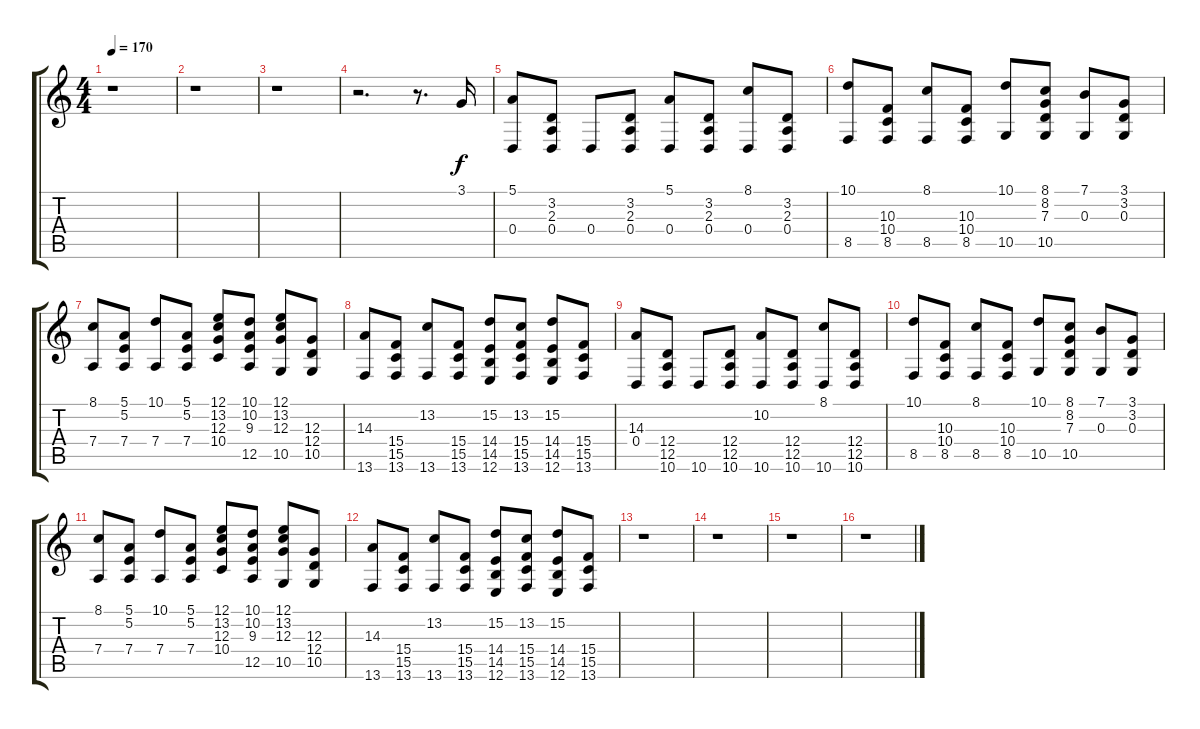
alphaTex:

\track "" {instrument accordion}
\staff {score tabs}
\tuning (E4 B3 G3 D3 A2 E2) {hide}
\ts (4 4)
\tempo 170
\clef g2
\ks c
r.1{dy f} |
r.1 |
r.1 |
r.2{d} r.8{d} 3.1.16 |
(5.1 0.4).8 (3.2 2.3 0.4).8 0.4.8 (3.2 2.3 0.4).8 (5.1 0.4).8 (3.2 2.3 0.4).8 (8.1 0.4).8 (3.2 2.3 0.4).8 |
(10.1 8.5).8 (10.3 10.4 8.5).8 (8.1 8.5).8 (10.3 10.4 8.5).8 (10.1 10.5).8 (8.1 8.2 7.3 10.5).8 (7.1 0.3).8 (3.1 3.2 0.3).8 |
(8.1 7.4).8 (5.1 5.2 7.4).8 (10.1 7.4).8 (5.1 5.2 7.4).8 (12.1 13.2 12.3 10.4).8 (10.1 10.2 9.3 12.5).8 (12.1 13.2 12.3 10.5).8 (12.3 12.4 10.5).8 |
(14.3 13.6).8 (15.4 15.5 13.6).8 (13.2 13.6).8 (15.4 15.5 13.6).8 (15.2 14.4 14.5 12.6).8 (13.2 15.4 15.5 13.6).8 (15.2 14.4 14.5 12.6).8 (15.4 15.5 13.6).8 |
(14.3 0.4).8 (12.4 12.5 10.6).8 10.6.8 (12.4 12.5 10.6).8 (10.2 10.6).8 (12.4 12.5 10.6).8 (8.1 10.6).8 (12.4 12.5 10.6).8 |
(10.1 8.5).8 (10.3 10.4 8.5).8 (8.1 8.5).8 (10.3 10.4 8.5).8 (10.1 10.5).8 (8.1 8.2 7.3 10.5).8 (7.1 0.3).8 (3.1 3.2 0.3).8 |
(8.1 7.4).8 (5.1 5.2 7.4).8 (10.1 7.4).8 (5.1 5.2 7.4).8 (12.1 13.2 12.3 10.4).8 (10.1 10.2 9.3 12.5).8 (12.1 13.2 12.3 10.5).8 (12.3 12.4 10.5).8 |
(14.3 13.6).8 (15.4 15.5 13.6).8 (13.2 13.6).8 (15.4 15.5 13.6).8 (15.2 14.4 14.5 12.6).8 (13.2 15.4 15.5 13.6).8 (15.2 14.4 14.5 12.6).8 (15.4 15.5 13.6).8 |
r.1 |
r.1 |
r.1 |
r.1
